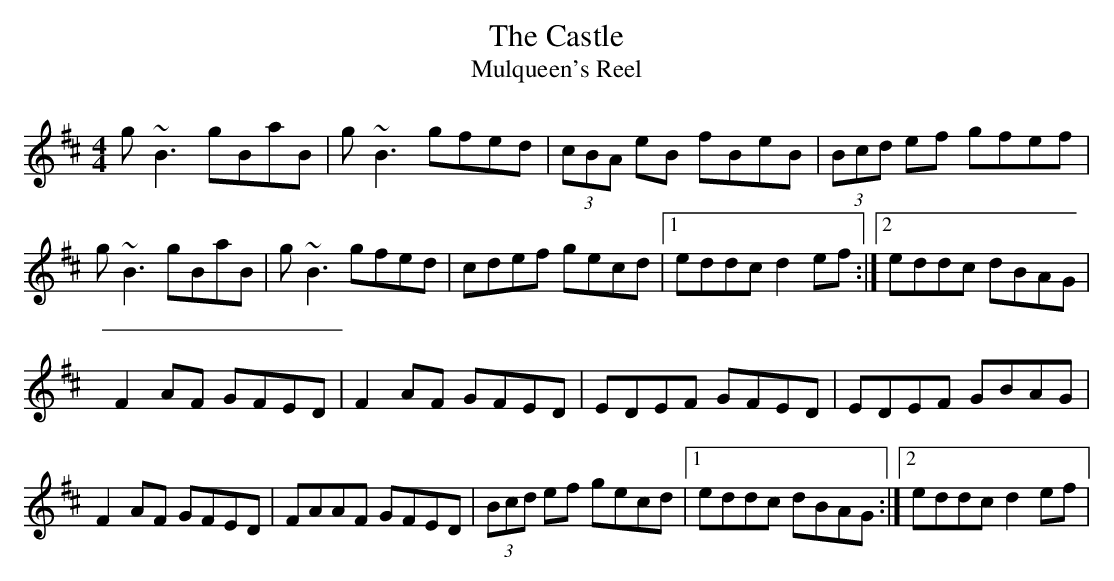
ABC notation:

X:1
T:The Castle
T:Mulqueen's Reel
M:4/4
L:1/8
K:D
g~B3 gBaB|g~B3 gfed|(3cBA eB fBeB|(3Bcd ef gfef|
g~B3 gBaB|g~B3 gfed|cdef gecd|1 eddc d2ef:|2 eddc dBAG|
F2AF GFED|F2AF GFED|EDEF GFED|EDEF GBAG|
F2AF GFED|FAAF GFED|(3Bcd ef gecd|1 eddc dBAG:|2 eddc d2ef|
